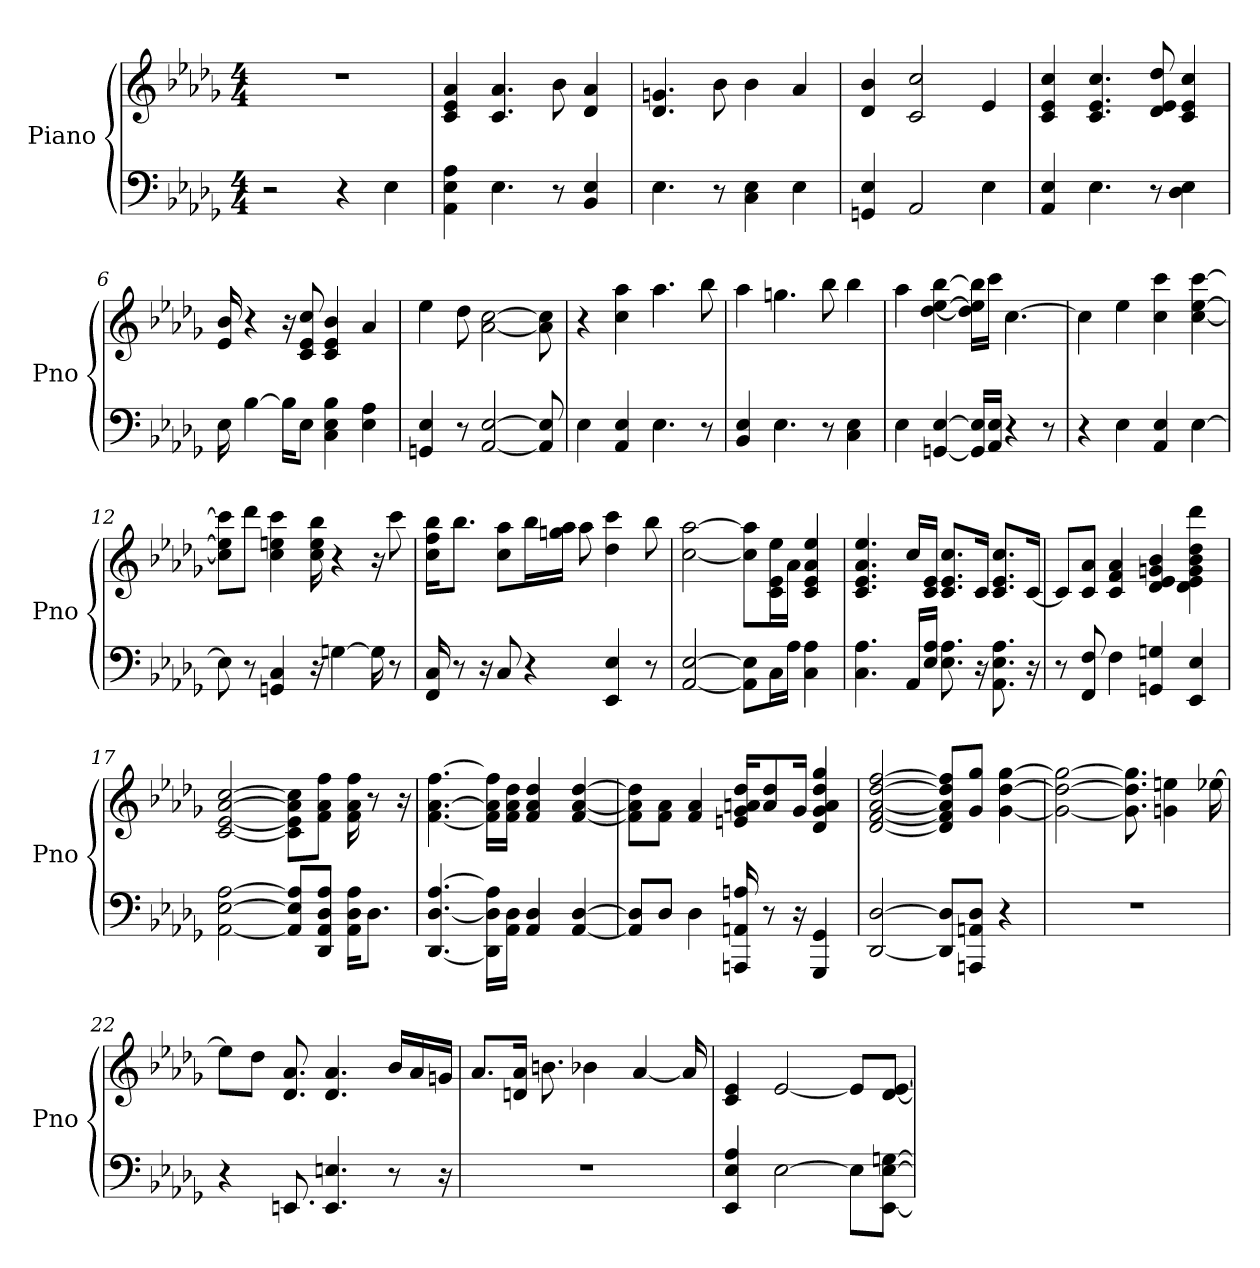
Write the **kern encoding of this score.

**kern	**kern
*part1	*part1
*staff2	*staff1
*I"Piano	*
*I'Pno	*
*clefF4	*clefG2
*k[b-e-a-d-g-]	*k[b-e-a-d-g-]
*D-:	*D-:
*M4/4	*M4/4
*MM95	*MM95
=1	=1
2r	1r
4r	.
4E-	.
=2	=2
4AA- 4A- 4E-	4a- 4c 4e-
4.E-	4.a- 4.c
8r	8b-
4E- 4BB-	4a- 4d-
=3	=3
4.E-	4.g 4.d-
8r	8b-
4E- 4C	4b-
4E-	4a-
=4	=4
4E- 4GG	4b- 4d-
2AA-	2cc 2c
4E-	4e-
=5	=5
4AA- 4E-	4cc 4e- 4c
4.E-	4.cc 4.e- 4.c
8r	8dd- 8e- 8d-
4E- 4D-	4cc 4e- 4c
=6	=6
16E-	16e- 16b-
[4B-	4r
16B-\KL]	16r
8E-\J	8cc 8e- 8c
4C 4B- 4E-	4c 4e- 4b-
4A- 4E-	4a-
=7	=7
4GG 4E-	4ee-
8r	8dd-
[2AA- [2E-	[2cc [2a-
8AA-] 8E-]	8cc] 8a-]
=8	=8
4E-	4r
4AA- 4E-	4aa- 4cc
4.E-	4.aa-
8r	8bb-
=9	=9
4BB- 4E-	4aa-
4.E-	4.gg
8r	8bb-
4C 4E-	4bb-
=10	=10
4E-	4aa-
[4GG [4E-	[4bb- [4ee- [4dd-
16GG]/ 16E-]/LL	16bb-]\ 16ee-]\ 16dd-]\LL
16E-/ 16AA-/JJ	16ccc\JJ
4r	[4.cc
8r	.
=11	=11
4r	4cc]
4E-	4ee-
4E- 4AA-	4ccc 4cc
[4E-	[4ccc [4ee- [4cc
=12	=12
8E-]	8ccc]\ 8ee-]\ 8cc]\L
8r	8ddd-\J
4C 4GG	4ccc 4cc 4ee
16r	16bb- 16ee 16cc
[4G	4r
16G]	16r
8r	8ccc
=13	=13
16FF 16C	16bb-\ 16ff\ 16cc\KL
8r	8.bb-\J
16r	.
8C	8aa-\ 8cc\L
4r	16bb-\L
.	16aa-\ 16gg\JJ
.	8aa-
4E- 4EE-	4ccc 4dd-
8r	8bb-
=14	=14
[2E- [2AA-	[2cc [2aa-
8E-]\ 8AA-]\L	8cc]\ 8aa-]\L
16C\L	16c\ 16ee-\ 16e-\L
16A-\JJ	16a-\JJ
4C 4A-	4c 4ee- 4e- 4a-
=15	=15
4.C 4.A-	4.ee- 4.c 4.e- 4.a-
16AA-/LL	16cc/LL
16A-/ 16E-/JJ	16c/ 16e-/JJ
8.A- 8.E-	8.c/ 8.cc/ 8.e-/L
16r	16c/Jk
8.E- 8.A- 8.AA-	8.cc/ 8.c/ 8.e-/L
16r	[16c/Jk
=16	=16
8r	8c/L]
8FF 8F	8c/ 8a-/J
4F	4c 4f 4a-
4GG 4G	4g 4d- 4b- 4e-
4E- 4EE-	4g 4e- 4b- 4d- 4dd- 4ddd-
=17	=17
[2AA- [2E- [2A-	[2a- [2e- [2cc [2c
8AA-]/ 8E-]/ 8A-]/L	8a-]\ 8e-]\ 8cc]\ 8c]\L
8D-/ 8AA-/ 8A-/ 8DD-/J	8a-\ 8f\ 8ff\J
16D-\ 16A-\ 16AA-\KL	16a- 16f 16ff
8.D-\J	8r
.	16r
=18	=18
[4.D- [4.A- [4.DD-	[4.ff [4.a- [4.f
16D-]\ 16A-]\ 16DD-]\LL	16ff]\ 16a-]\ 16f]\LL
16AA-\ 16D-\JJ	16f\ 16dd-\ 16a-\JJ
4AA- 4D-	4dd- 4f 4a-
[4AA- [4D-	[4dd- [4f [4a-
=19	=19
8AA-]/ 8D-]/L	8dd-]\ 8f]\ 8a-]\L
8D-/J	8f\ 8a-\J
4D-	4f 4a-
16AA 16AAA 16A	16a/ 16e/ 16dd-/ 16g-/KL
8r	8a/ 8dd-/
16r	16g-/Jk
4GGG- 4GG-	4gg- 4dd- 4a 4d- 4g-
=20	=20
[2DD- [2D-	[2a- [2dd- [2ff [2f [2d-
8DD-]/ 8D-]/L	8a-]/ 8dd-]/ 8ff]/ 8f]/ 8d-]/L
8AAA/ 8D-/ 8AA/J	8gg-/ 8g-/J
4r	[4g- [4gg- [4dd-
=21	=21
1r	2g-_ 2gg-_ 2dd-_
.	8.g-] 8.gg-] 8.dd-]
.	4g 4ee
.	[16ee-
=22	=22
4r	8ee-\L]
.	8dd-\J
8.EE	8.a- 8.d-
4.E 4.EE	4.a- 4.d-
8r	16b-/LL
.	16a-/
16r	16g/JJ
=23	=23
1r	8.a-/L
.	16a-/ 16d/Jk
.	8.b
.	4b-
.	[4a-
.	16a-]
=24	=24
4EE- 4E- 4A-	4e- 4c
[2E-	[2e-
8E-\L]	8e-/L]
[8EE-\ [8G\ [8E-\J	[8e-/ [8d-/J
=	=
*-	*-
